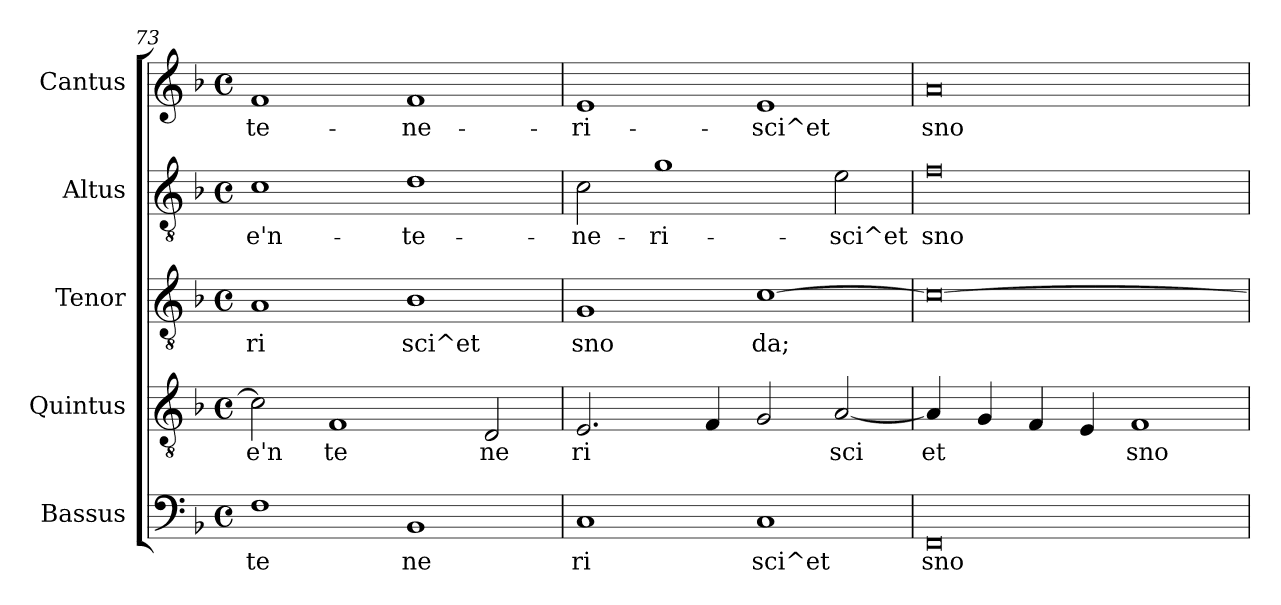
**kern	**text	**kern	**text	**kern	**text	**kern	**text	**kern	**text
*part5	*part5	*part4	*part4	*part3	*part3	*part2	*part2	*part1	*part1
*staff5	*staff5	*staff4	*staff4	*staff3	*staff3	*staff2	*staff2	*staff1	*staff1
*I"Bassus	*	*I"Quintus	*	*I"Tenor	*	*I"Altus	*	*I"Cantus	*
*clefF4	*	*clefGv2	*	*clefGv2	*	*clefGv2	*	*clefG2	*
*k[b-]	*	*k[b-]	*	*k[b-]	*	*k[b-]	*	*k[b-]	*
*F:	*	*F:	*	*F:	*	*F:	*	*F:	*
*M4/4	*	*M4/4	*	*M4/4	*	*M4/4	*	*M4/4	*
*met(c)	*	*met(c)	*	*met(c)	*	*met(c)	*	*met(c)	*
=73	=73	=73	=73	=73	=73	=73	=73	=73	=73
!	!LO:LY:b:cj	!	!LO:LY:b:cj	!	!LO:LY:b:cj	!	!LO:LY:b:cj	!	!LO:LY:b:cj
1F	te	2c\]	e'n	1A	ri	1c	e'n-	1f	-te-
!	!	!	!LO:LY:b:cj	!	!	!	!	!	!
.	.	1F	te	.	.	.	.	.	.
!	!LO:LY:b:cj	!	!	!	!LO:LY:b:cj	!	!LO:LY:b:cj	!	!LO:LY:b:cj
1BB-	ne	.	.	1B-	sci^et	1d	-te-	1f	-ne-
!	!	!	!LO:LY:b:cj	!	!	!	!	!	!
.	.	2D/	ne	.	.	.	.	.	.
=74	=74	=74	=74	=74	=74	=74	=74	=74	=74
!	!LO:LY:b:cj	!	!LO:LY:b:cj	!	!LO:LY:b:cj	!	!LO:LY:b:cj	!	!LO:LY:b:cj
1C	ri	2.E/	ri	1G	sno	2c\	-ne-	1e	-ri-
!	!	!	!	!	!	!	!LO:LY:b:cj	!	!
.	.	.	.	.	.	1g	-ri-	.	.
!	!	!	!LO:LY:b:cj	!	!	!	!	!	!
.	.	4F/	.	.	.	.	.	.	.
!	!LO:LY:b:cj	!	!LO:LY:b:cj	!	!LO:LY:b:cj	!	!	!	!LO:LY:b:cj
1C	sci^et	2G/	.	[>1c	da;	.	.	1e	-sci^et
!	!	!	!LO:LY:b:cj	!	!	!	!LO:LY:b:cj	!	!
.	.	[<2A/	sci	.	.	2e\	-sci^et	.	.
=75	=75	=75	=75	=75	=75	=75	=75	=75	=75
!	!LO:LY:b:cj	!	!LO:LY:b:cj	!	!LO:LY:b:cj	!	!LO:LY:b:cj	!	!LO:LY:b:cj
0FF	sno	4A/]	et	0c_>	.	0f	sno-	0a	sno-
!	!	!	!LO:LY:b:cj	!	!	!	!	!	!
.	.	4G/	.	.	.	.	.	.	.
!	!	!	!LO:LY:b:cj	!	!	!	!	!	!
.	.	4F/	.	.	.	.	.	.	.
!	!	!	!LO:LY:b:cj	!	!	!	!	!	!
.	.	4E/	.	.	.	.	.	.	.
!	!	!	!LO:LY:b:cj	!	!	!	!	!	!
.	.	1F	sno	.	.	.	.	.	.
=	=	=	=	=	=	=	=	=	=
*-	*-	*-	*-	*-	*-	*-	*-	*-	*-
